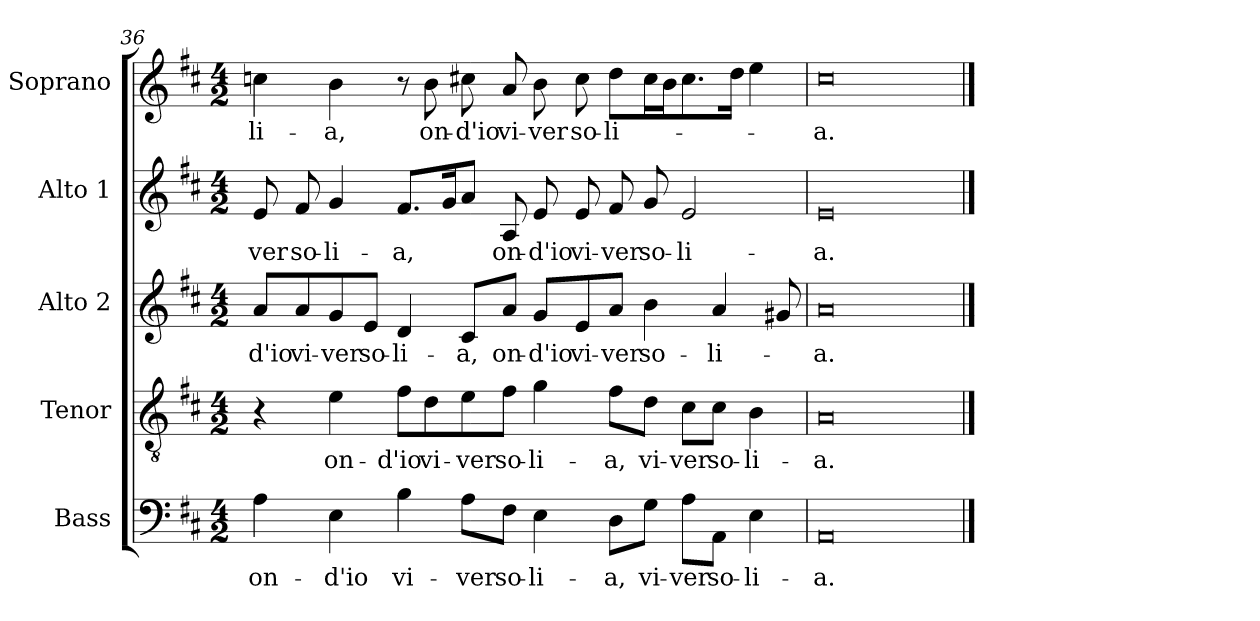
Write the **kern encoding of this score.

**kern	**text	**kern	**text	**kern	**text	**kern	**text	**kern	**text
*part5	*part5	*part4	*part4	*part3	*part3	*part2	*part2	*part1	*part1
*staff5	*staff5	*staff4	*staff4	*staff3	*staff3	*staff2	*staff2	*staff1	*staff1
*I"Bass	*	*I"Tenor	*	*I"Alto 2	*	*I"Alto 1	*	*I"Soprano	*
*I'B	*	*I'T	*	*I'A 2	*	*I'A 1	*	*I'S	*
!!LO:LB:g=z
*clefF4	*	*clefGv2	*	*clefG2	*	*clefG2	*	*clefG2	*
*k[f#c#]	*	*k[f#c#]	*	*k[f#c#]	*	*k[f#c#]	*	*k[f#c#]	*
*D:	*	*D:	*	*D:	*	*D:	*	*D:	*
*M4/2	*	*M4/2	*	*M4/2	*	*M4/2	*	*M4/2	*
=36	=36	=36	=36	=36	=36	=36	=36	=36	=36
!	!LO:LY:b	!	!	!	!LO:LY:b	!	!LO:LY:b	!	!LO:LY:b
4A\	on-	4r	.	8a/L	-d'io	8e/	-ver	4ccn\	-li-
!	!	!	!	!	!LO:LY:b	!	!LO:LY:b	!	!
.	.	.	.	8a/	vi-	8f#/	so-	.	.
!	!LO:LY:b	!	!LO:LY:b	!	!LO:LY:b	!	!LO:LY:b	!	!LO:LY:b
4E\	-d'io	4e\	on-	8g/	-ver	4g/	-li-	4b\	-a,
!	!	!	!	!	!LO:LY:b	!	!	!	!
.	.	.	.	8e/J	so-	.	.	.	.
!	!LO:LY:b	!	!LO:LY:b	!	!LO:LY:b	!	!LO:LY:b	!	!
4B\	vi-	8f#\L	-d'io	4d/	-li-	8.f#/L	-a,	8r	.
!	!	!	!LO:LY:b	!	!	!	!	!	!LO:LY:b
.	.	8d\	vi-	.	.	.	.	8b\	on-
.	.	.	.	.	.	16g/k	.	.	.
!	!LO:LY:b	!	!LO:LY:b	!	!LO:LY:b	!	!	!	!LO:LY:b
8A\L	-ver	8e\	-ver	8c#/L	-a,	8a/J	.	8cc#X\	-d'io
!	!LO:LY:b	!	!LO:LY:b	!	!LO:LY:b	!	!LO:LY:b	!	!LO:LY:b
8F#\J	so-	8f#\J	so-	8a/J	on-	8A/	on-	8a/	vi-
!	!LO:LY:b	!	!LO:LY:b	!	!LO:LY:b	!	!LO:LY:b	!	!LO:LY:b
4E\	-li-	4g\	-li-	8g/L	-d'io	8e/	-d'io	8b\	-ver
!	!	!	!	!	!LO:LY:b	!	!LO:LY:b	!	!LO:LY:b
.	.	.	.	8e/	vi-	8e/	vi-	8cc#\	so-
!	!LO:LY:b	!	!LO:LY:b	!	!LO:LY:b	!	!LO:LY:b	!	!LO:LY:b
8D\L	-a,	8f#\L	-a,	8a/J	-ver	8f#/	-ver	8dd\L	-li-
!	!LO:LY:b	!	!LO:LY:b	!	!LO:LY:b	!	!LO:LY:b	!	!
8G\J	vi-	8d\J	vi-	4b\	so-	8g/	so-	16cc#\L	.
.	.	.	.	.	.	.	.	16b\J	.
!	!LO:LY:b	!	!LO:LY:b	!	!	!	!LO:LY:b	!	!
8A\L	-ver	8c#\L	-ver	.	.	2e/	-li-	8.cc#\	.
!	!LO:LY:b	!	!LO:LY:b	!	!LO:LY:b	!	!	!	!
8AA\J	so-	8c#\J	so-	4a/	-li-	.	.	.	.
.	.	.	.	.	.	.	.	16dd\Jk	.
!	!LO:LY:b	!	!LO:LY:b	!	!	!	!	!	!
4E\	-li-	4B\	-li-	.	.	.	.	4ee\	.
.	.	.	.	8g#X/	.	.	.	.	.
=37	=37	=37	=37	=37	=37	=37	=37	=37	=37
!	!LO:LY:b	!	!LO:LY:b	!	!LO:LY:b	!	!LO:LY:b	!	!LO:LY:b
0AA	-a.	0A	-a.	0a	-a.	0e	-a.	0cc#	-a.
==	==	==	==	==	==	==	==	==	==
*-	*-	*-	*-	*-	*-	*-	*-	*-	*-
